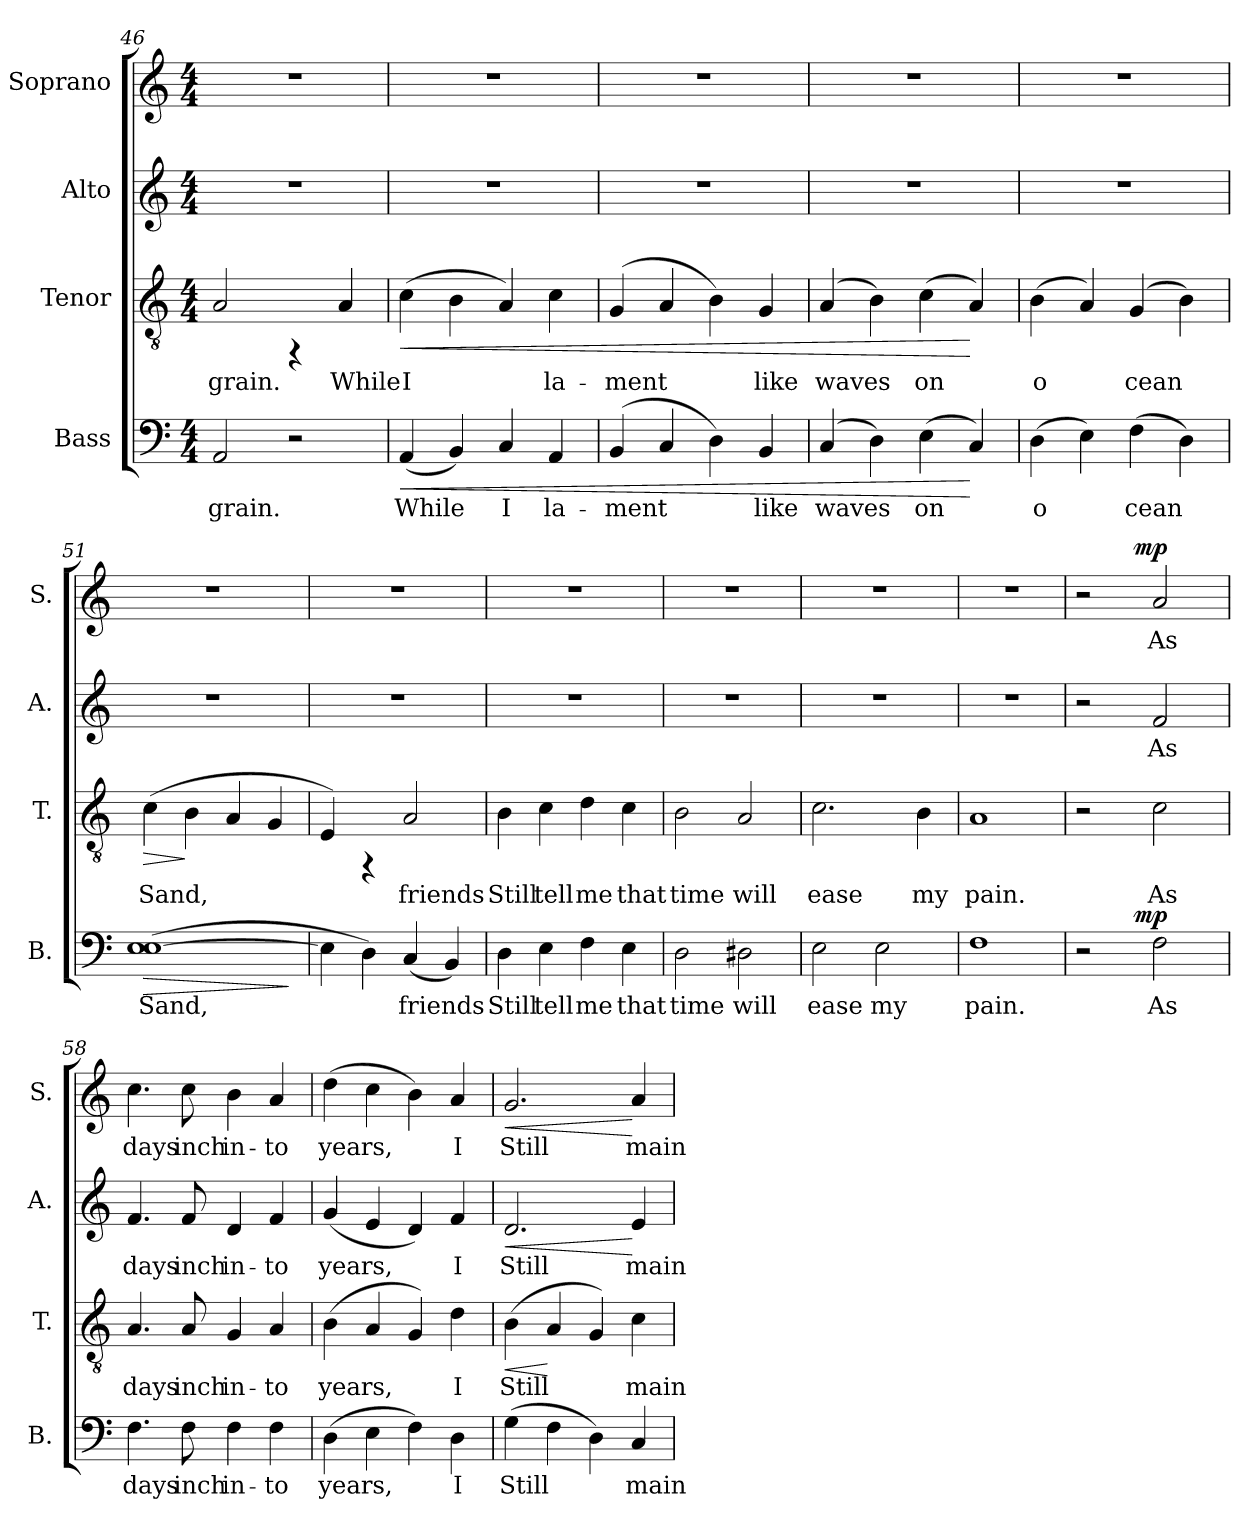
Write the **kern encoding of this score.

**kern	**text	**dynam	**kern	**text	**dynam	**kern	**text	**dynam	**kern	**text	**dynam
*part4	*part4	*part4	*part3	*part3	*part3	*part2	*part2	*part2	*part1	*part1	*part1
*staff4	*staff4	*staff4	*staff3	*staff3	*staff3	*staff2	*staff2	*staff2	*staff1	*staff1	*staff1
*I"Bass	*	*	*I"Tenor	*	*	*I"Alto	*	*	*I"Soprano	*	*
*I'B.	*	*	*I'T.	*	*	*I'A.	*	*	*I'S.	*	*
*clefF4	*	*	*clefGv2	*	*	*clefG2	*	*	*clefG2	*	*
*k[]	*	*	*k[]	*	*	*k[]	*	*	*k[]	*	*
*C:	*	*	*C:	*	*	*C:	*	*	*C:	*	*
*M4/4	*	*	*M4/4	*	*	*M4/4	*	*	*M4/4	*	*
=46	=46	=46	=46	=46	=46	=46	=46	=46	=46	=46	=46
!	!LO:LY:b:cj	!	!	!LO:LY:b:cj	!	!	!	!	!	!	!
2AA/	grain.	.	2A/	grain.	.	1r	.	.	1r	.	.
2r	.	.	4rFF	.	.	.	.	.	.	.	.
!	!	!	!	!LO:LY:b:cj	!	!	!	!	!	!	!
.	.	.	4A/	While	.	.	.	.	.	.	.
=47	=47	=47	=47	=47	=47	=47	=47	=47	=47	=47	=47
!	!LO:LY:b:cj	!LO:HP:b	!	!LO:LY:b:cj	!LO:HP:b	!	!	!	!	!	!
(<4AA/	While	<	(>4c\	I	<	1r	.	.	1r	.	.
!	!LO:LY:b:cj	!	!	!LO:LY:b:cj	!	!	!	!	!	!	!
4BB/)	.	.	4B\	.	.	.	.	.	.	.	.
!	!LO:LY:b:cj	!	!	!LO:LY:b:cj	!	!	!	!	!	!	!
4C/	I	.	4A/)	.	.	.	.	.	.	.	.
!	!LO:LY:b:cj	!	!	!LO:LY:b:cj	!	!	!	!	!	!	!
4AA/	la-	.	4c\	la-	.	.	.	.	.	.	.
=48	=48	=48	=48	=48	=48	=48	=48	=48	=48	=48	=48
!	!LO:LY:b:cj	!	!	!LO:LY:b:cj	!	!	!	!	!	!	!
(>4BB/	-ment	.	(>4G/	-ment	.	1r	.	.	1r	.	.
!	!LO:LY:b:cj	!	!	!LO:LY:b:cj	!	!	!	!	!	!	!
4C/	.	.	4A/	.	.	.	.	.	.	.	.
!	!LO:LY:b:cj	!	!	!LO:LY:b:cj	!	!	!	!	!	!	!
4D\)	.	.	4B\)	.	.	.	.	.	.	.	.
!	!LO:LY:b:cj	!	!	!LO:LY:b:cj	!	!	!	!	!	!	!
4BB/	like	.	4G/	like	.	.	.	.	.	.	.
=49	=49	=49	=49	=49	=49	=49	=49	=49	=49	=49	=49
!	!LO:LY:b:cj	!	!	!LO:LY:b:cj	!	!	!	!	!	!	!
(>4C/	waves	.	(>4A/	waves	.	1r	.	.	1r	.	.
!	!LO:LY:b:cj	!	!	!LO:LY:b:cj	!	!	!	!	!	!	!
4D\)	.	.	4B\)	.	.	.	.	.	.	.	.
!	!LO:LY:b:cj	!	!	!LO:LY:b:cj	!	!	!	!	!	!	!
(>4E\	on	.	(>4c\	on	.	.	.	.	.	.	.
!	!LO:LY:b:cj	!	!	!LO:LY:b:cj	!	!	!	!	!	!	!
4C/)	.	[	4A/)	.	[	.	.	.	.	.	.
=50	=50	=50	=50	=50	=50	=50	=50	=50	=50	=50	=50
!	!LO:LY:b:cj	!	!	!LO:LY:b:cj	!	!	!	!	!	!	!
(>4D\	o-	.	(>4B\	o-	.	1r	.	.	1r	.	.
!	!LO:LY:b:cj	!	!	!LO:LY:b:cj	!	!	!	!	!	!	!
4E\)	--	.	4A/)	--	.	.	.	.	.	.	.
!	!LO:LY:b:cj	!	!	!LO:LY:b:cj	!	!	!	!	!	!	!
(>4F\	-cean	.	(>4G/	-cean	.	.	.	.	.	.	.
!	!LO:LY:b:cj	!	!	!LO:LY:b:cj	!	!	!	!	!	!	!
4D\)	.	.	4B\)	.	.	.	.	.	.	.	.
!!LO:PB:g=z
=51	=51	=51	=51	=51	=51	=51	=51	=51	=51	=51	=51
!	!LO:LY:b:cj	!LO:HP:b	!	!LO:LY:b:cj	!LO:HP:b	!	!	!	!	!	!
(>1E [>1E	Sand,	>	(>4c\	Sand,	>	1r	.	.	1r	.	.
!	!	!	!	!LO:LY:b:cj	!	!	!	!	!	!	!
.	.	.	4B\	.	]	.	.	.	.	.	.
!	!	!	!	!LO:LY:b:cj	!	!	!	!	!	!	!
.	.	.	4A/	.	.	.	.	.	.	.	.
!	!	!	!	!LO:LY:b:cj	!	!	!	!	!	!	!
.	.	.	4G/	.	.	.	.	.	.	.	.
.	.	]	.	.	.	.	.	.	.	.	.
=52	=52	=52	=52	=52	=52	=52	=52	=52	=52	=52	=52
!	!LO:LY:b:cj	!	!	!LO:LY:b:cj	!	!	!	!	!	!	!
4E\]	.	.	4E/)	.	.	1r	.	.	1r	.	.
!	!LO:LY:b:cj	!	!	!	!	!	!	!	!	!	!
4D\)	.	.	4rFF	.	.	.	.	.	.	.	.
!	!LO:LY:b:cj	!	!	!LO:LY:b:cj	!	!	!	!	!	!	!
(<4C/	friends	.	2A/	friends	.	.	.	.	.	.	.
!	!LO:LY:b:cj	!	!	!	!	!	!	!	!	!	!
4BB/)	.	.	.	.	.	.	.	.	.	.	.
=53	=53	=53	=53	=53	=53	=53	=53	=53	=53	=53	=53
!	!LO:LY:b:cj	!	!	!LO:LY:b:cj	!	!	!	!	!	!	!
4D\	Still	.	4B\	Still	.	1r	.	.	1r	.	.
!	!LO:LY:b:cj	!	!	!LO:LY:b:cj	!	!	!	!	!	!	!
4E\	tell	.	4c\	tell	.	.	.	.	.	.	.
!	!LO:LY:b:cj	!	!	!LO:LY:b:cj	!	!	!	!	!	!	!
4F\	me	.	4d\	me	.	.	.	.	.	.	.
!	!LO:LY:b:cj	!	!	!LO:LY:b:cj	!	!	!	!	!	!	!
4E\	that	.	4c\	that	.	.	.	.	.	.	.
=54	=54	=54	=54	=54	=54	=54	=54	=54	=54	=54	=54
!	!LO:LY:b:cj	!	!	!LO:LY:b:cj	!	!	!	!	!	!	!
2D\	time	.	2B\	time	.	1r	.	.	1r	.	.
!	!LO:LY:b:cj	!	!	!LO:LY:b:cj	!	!	!	!	!	!	!
2D#X\	will	.	2A/	will	.	.	.	.	.	.	.
=55	=55	=55	=55	=55	=55	=55	=55	=55	=55	=55	=55
!	!LO:LY:b:cj	!	!	!LO:LY:b:cj	!	!	!	!	!	!	!
2E\	ease	.	2.c\	ease	.	1r	.	.	1r	.	.
!	!LO:LY:b:cj	!	!	!	!	!	!	!	!	!	!
2E\	my	.	.	.	.	.	.	.	.	.	.
!	!	!	!	!LO:LY:b:cj	!	!	!	!	!	!	!
.	.	.	4B\	my	.	.	.	.	.	.	.
=56	=56	=56	=56	=56	=56	=56	=56	=56	=56	=56	=56
!	!LO:LY:b:cj	!	!	!LO:LY:b:cj	!	!	!	!	!	!	!
1F	pain.	.	1A	pain.	.	1r	.	.	1r	.	.
=57	=57	=57	=57	=57	=57	=57	=57	=57	=57	=57	=57
*^	*	*	*	*	*	*	*	*	*^	*	*
2r	4..ryy	.	.	2r	.	.	2r	.	.	2r	4..ryy	.	.
!	!	!	!LO:DY:a	!	!	!	!	!	!	!	!	!	!LO:DY:a
.	2ryy	.	mp	.	.	.	.	.	.	.	2ryy	.	mp
!	!	!LO:LY:b:cj	!	!	!LO:LY:b:cj	!	!	!LO:LY:b:cj	!	!	!	!LO:LY:b:cj	!
2F\	.	As	.	2c\	As	.	2f/	As	.	2a/	.	As	.
.	16ryy	.	.	.	.	.	.	.	.	.	16ryy	.	.
!!LO:LB:g=z
=58	=58	=58	=58	=58	=58	=58	=58	=58	=58	=58	=58	=58	=58
!	!	!	!	!	!	!	!	!	!	!LO:TX:a:t=s7	!	!	!
!	!	!LO:LY:b:cj	!	!	!LO:LY:b:cj	!	!	!LO:LY:b:cj	!	!	!	!LO:LY:b:cj	!
*v	*v	*	*	*	*	*	*	*	*	*v	*v	*	*
4.F\	days	.	4.A/	days	.	4.f/	days	.	4.cc\	days	.
!	!LO:LY:b:cj	!	!	!LO:LY:b:cj	!	!	!LO:LY:b:cj	!	!	!LO:LY:b:cj	!
8F\	inch	.	8A/	inch	.	8f/	inch	.	8cc\	inch	.
!	!LO:LY:b:cj	!	!	!LO:LY:b:cj	!	!	!LO:LY:b:cj	!	!	!LO:LY:b:cj	!
4F\	in-	.	4G/	in-	.	4d/	in-	.	4b\	in-	.
!	!LO:LY:b:cj	!	!	!LO:LY:b:cj	!	!	!LO:LY:b:cj	!	!	!LO:LY:b:cj	!
4F\	-to	.	4A/	-to	.	4f/	-to	.	4a/	-to	.
=59	=59	=59	=59	=59	=59	=59	=59	=59	=59	=59	=59
!	!LO:LY:b:cj	!	!	!LO:LY:b:cj	!	!	!LO:LY:b:cj	!	!	!LO:LY:b:cj	!
(>4D\	years,	.	(>4B\	years,	.	(<4g/	years,	.	(>4dd\	years,	.
!	!LO:LY:b:cj	!	!	!LO:LY:b:cj	!	!	!LO:LY:b:cj	!	!	!LO:LY:b:cj	!
4E\	.	.	4A/	.	.	4e/	.	.	4cc\	.	.
!	!LO:LY:b:cj	!	!	!LO:LY:b:cj	!	!	!LO:LY:b:cj	!	!	!LO:LY:b:cj	!
4F\)	.	.	4G/)	.	.	4d/)	.	.	4b\)	.	.
!	!LO:LY:b:cj	!	!	!LO:LY:b:cj	!	!	!LO:LY:b:cj	!	!	!LO:LY:b:cj	!
4D\	I	.	4d\	I	.	4f/	I	.	4a/	I	.
=60	=60	=60	=60	=60	=60	=60	=60	=60	=60	=60	=60
!	!LO:LY:b:cj	!	!	!LO:LY:b:cj	!LO:HP:b	!	!LO:LY:b:cj	!LO:HP:b	!	!LO:LY:b:cj	!LO:HP:b
(>4G\	Still	.	(>4B\	Still	<	2.d/	Still	<	2.g/	Still	<
!	!LO:LY:b:cj	!	!	!LO:LY:b:cj	!	!	!	!	!	!	!
4F\	.	.	4A/	.	[	.	.	.	.	.	.
!	!LO:LY:b:cj	!	!	!LO:LY:b:cj	!	!	!	!	!	!	!
4D\)	.	.	4G/)	.	.	.	.	.	.	.	.
!	!LO:LY:b:cj	!	!	!LO:LY:b:cj	!	!	!LO:LY:b:cj	!	!	!LO:LY:b:cj	!
4C/	main-	.	4c\	main-	.	4e/	main-	[	4a/	main-	[
=	=	=	=	=	=	=	=	=	=	=	=
*-	*-	*-	*-	*-	*-	*-	*-	*-	*-	*-	*-
